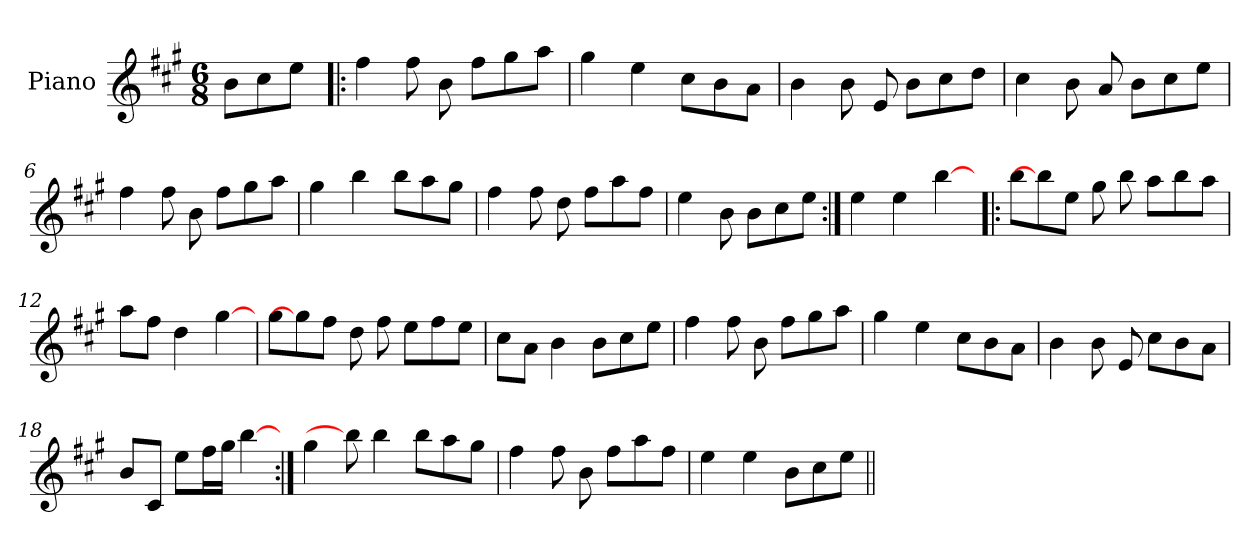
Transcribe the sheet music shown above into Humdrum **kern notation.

**kern
*part1
*staff1
*I"Piano
*I'Pno
*clefG2
*k[f#c#g#]
*E:mix
*M6/8
=1
8b\L
8cc#\
8ee\J
=2!|:
4ff#\
8ff#\
8b\
8ff#\L
8gg#\
8aa\J
=3
4gg#\
4ee\
8cc#\L
8b\
8a\J
=4
4b\
8b\
8e/
8b\L
8cc#\
8dd\J
=5
4cc#\
8b\
8a/
8b\L
8cc#\
8ee\J
=6
4ff#\
8ff#\
8b\
8ff#\L
8gg#\
8aa\J
=7
4gg#\
4bb\
8bb\L
8aa\
8gg#\J
=8
4ff#\
8ff#\
8dd\
8ff#\L
8aa\
8ff#\J
=9
4ee\
8b\
8b\L
8cc#\
8ee\J
=10:|!
4ee\
4ee\
[4bb\
=11!|:
8bb\L
8bb\]
8ee\J
8gg#\
8bb\
8aa\L
8bb\
8aa\J
=12
8aa\L
8ff#\J
4dd\
[4gg#\
=13
8gg#\L
8gg#\]
8ff#\J
8dd\
8ff#\
8ee\L
8ff#\
8ee\J
=14
8cc#\L
8a\J
4b\
8b\L
8cc#\
8ee\J
=15
4ff#\
8ff#\
8b\
8ff#\L
8gg#\
8aa\J
=16
4gg#\
4ee\
8cc#\L
8b\
8a\J
=17
4b\
8b\
8e/
8cc#\L
8b\
8a\J
=18
8b/L
8c#/J
8ee\L
16ff#\L
16gg#\JJ
[4bb\
=19:|!
4gg#\
8bb\]
4bb\
8bb\L
8aa\
8gg#\J
=20
4ff#\
8ff#\
8b\
8ff#\L
8aa\
8ff#\J
=21
4ee\
4ee\
8b\L
8cc#\
8ee\J
=||
*-
